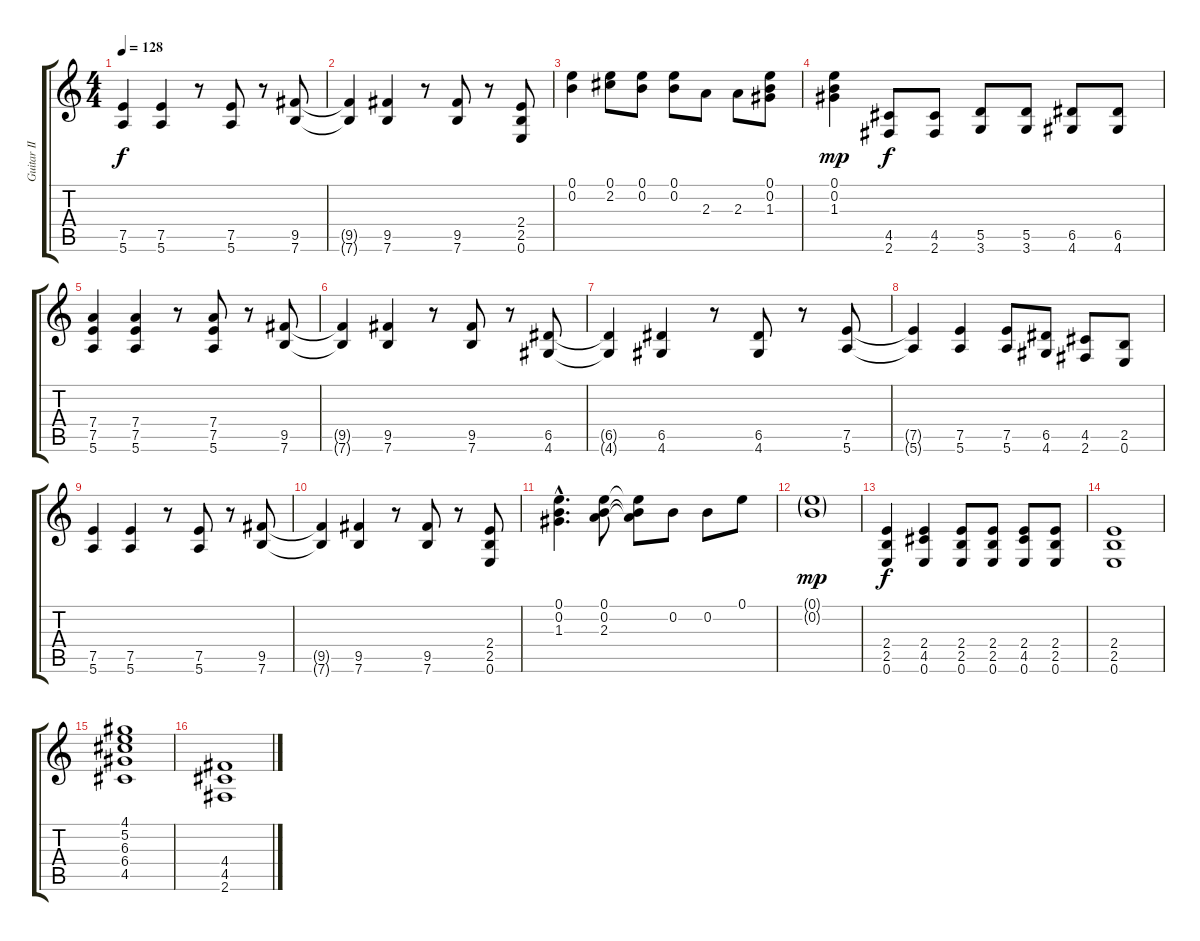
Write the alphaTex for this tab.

\track ("Guitar II" "Guitar II") {instrument distortionguitar}
\staff {score tabs}
\tuning (E4 B3 G3 D3 A2 E2) {hide}
\ts (4 4)
\tempo 128
\clef g2
\ks c
(7.5 5.6).4{dy f} (7.5 5.6).4 r.8 (7.5 5.6).8 r.8 (9.5 7.6).8 |
(9.5{t} 7.6{t}).4 (9.5 7.6).4 r.8 (9.5 7.6).8 r.8 (2.4 2.5 0.6).8 |
(0.1 0.2).4 (0.1 2.2).8 (0.1 0.2).8 (0.1 0.2).8 2.3.8 2.3.8 (0.1 0.2 1.3).8 |
(0.1 0.2 1.3).4{dy mp} (4.5 2.6).8{dy f} (4.5 2.6).8 (5.5 3.6).8 (5.5 3.6).8 (6.5 4.6).8 (6.5 4.6).8 |
(7.4 7.5 5.6).4 (7.4 7.5 5.6).4 r.8 (7.4 7.5 5.6).8 r.8 (9.5 7.6).8 |
(9.5{t} 7.6{t}).4 (9.5 7.6).4 r.8 (9.5 7.6).8 r.8 (6.5 4.6).8 |
(6.5{t} 4.6{t}).4 (6.5 4.6).4 r.8 (6.5 4.6).8 r.8 (7.5 5.6).8 |
(7.5{t} 5.6{t}).4 (7.5 5.6).4 (7.5 5.6).8 (6.5 4.6).8 (4.5 2.6).8 (2.5 0.6).8 |
(7.5 5.6).4 (7.5 5.6).4 r.8 (7.5 5.6).8 r.8 (9.5 7.6).8 |
(9.5{t} 7.6{t}).4 (9.5 7.6).4 r.8 (9.5 7.6).8 r.8 (2.4 2.5 0.6).8 |
(0.1{hac} 0.2{hac} 1.3{hac}).4{d} (0.1 0.2 2.3).8 (0.1{t} 0.2{t} 2.3{t}).8 0.2.8 0.2.8 0.1.8 |
(0.1{g} 0.2{g}).1{dy mp} |
(2.4 2.5 0.6).4{dy f} (2.4 4.5 0.6).4 (2.4 2.5 0.6).8 (2.4 2.5 0.6).8 (2.4 4.5 0.6).8 (2.4 2.5 0.6).8 |
(2.4 2.5 0.6).1 |
(4.1 5.2 6.3 6.4 4.5).1 |
(4.4 4.5 2.6).1
